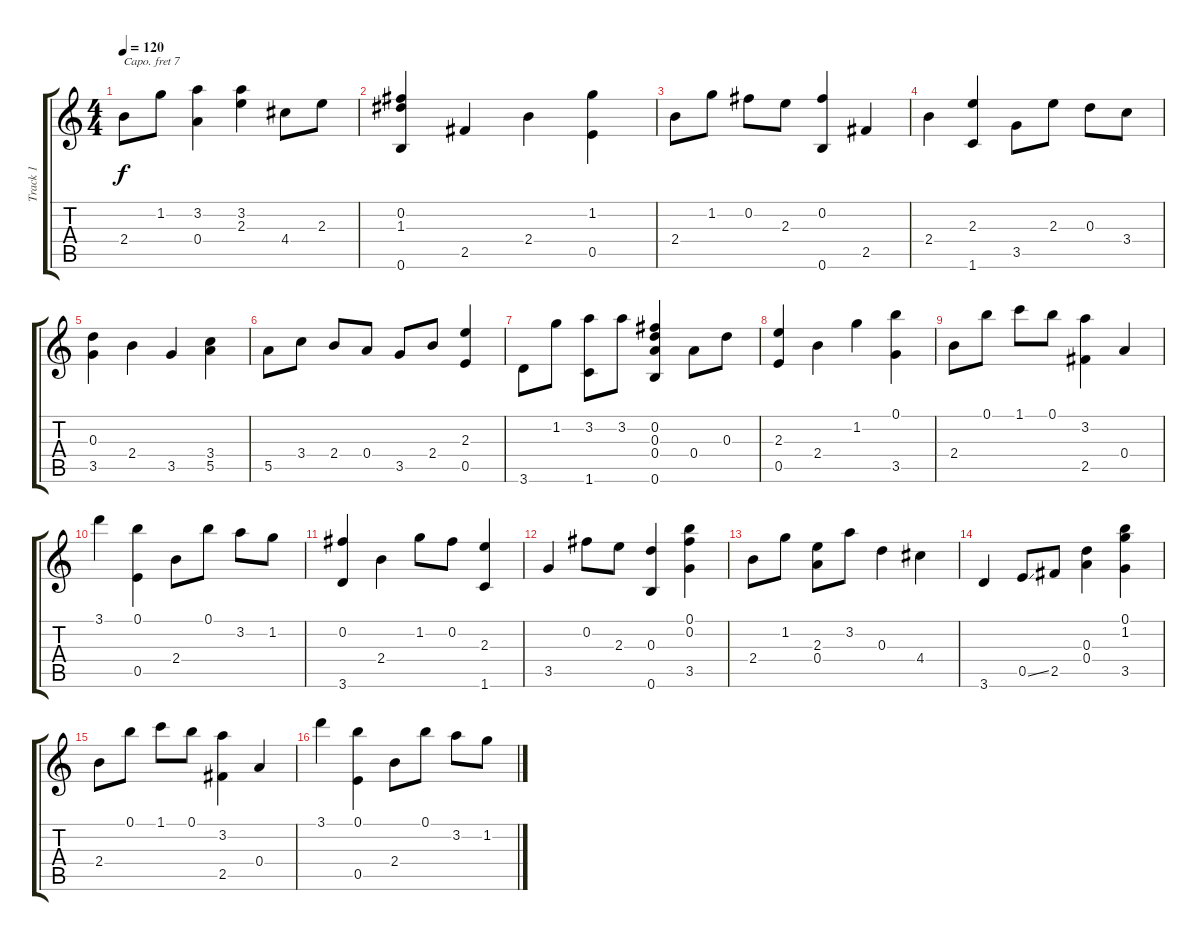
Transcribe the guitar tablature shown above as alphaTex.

\track ("Track 1" "Track 1") {instrument acousticguitarsteel}
\staff {score tabs}
\capo 7
\tuning (E4 B3 G3 D3 A2 E2) {hide}
\ts (4 4)
\tempo 120
\clef g2
\ks c
2.4.8{txt "" dy f} 1.2.8{txt ""} (3.2 0.4).4{txt ""} (3.2 2.3).4{txt ""} 4.4.8{txt ""} 2.3.8{txt ""} |
(0.2 1.3 0.6).4{txt ""} 2.5.4{txt ""} 2.4.4{txt ""} (1.2 0.5).4{txt ""} |
2.4.8{txt ""} 1.2.8{txt ""} 0.2.8{txt ""} 2.3.8{txt ""} (0.2 0.6).4{txt ""} 2.5.4{txt ""} |
2.4.4{txt ""} (2.3 1.6).4{txt ""} 3.5.8{txt ""} 2.3.8{txt ""} 0.3.8{txt ""} 3.4.8{txt ""} |
(0.3 3.5).4{txt ""} 2.4.4{txt ""} 3.5.4{txt ""} (3.4 5.5).4{txt ""} |
5.5.8{txt ""} 3.4.8{txt ""} 2.4.8{txt ""} 0.4.8{txt ""} 3.5.8{txt ""} 2.4.8{txt ""} (2.3 0.5).4{txt ""} |
3.6.8{txt ""} 1.2.8{txt ""} (3.2 1.6).8{txt ""} 3.2.8{txt ""} (0.2 0.3 0.4 0.6).4{txt ""} 0.4.8{txt ""} 0.3.8{txt ""} |
(2.3 0.5).4{txt ""} 2.4.4{txt ""} 1.2.4{txt ""} (0.1 3.5).4{txt ""} |
2.4.8{txt ""} 0.1.8{txt ""} 1.1.8{txt ""} 0.1.8{txt ""} (3.2 2.5).4{txt ""} 0.4.4{txt ""} |
3.1.4{txt ""} (0.1 0.5).4{txt ""} 2.4.8{txt ""} 0.1.8{txt ""} 3.2.8{txt ""} 1.2.8{txt ""} |
(0.2 3.6).4{txt ""} 2.4.4{txt ""} 1.2.8{txt ""} 0.2.8{txt ""} (2.3 1.6).4{txt ""} |
3.5.4{txt ""} 0.2.8{txt ""} 2.3.8{txt ""} (0.3 0.6).4{txt ""} (0.1 0.2 3.5).4{txt ""} |
2.4.8{txt ""} 1.2.8{txt ""} (2.3 0.4).8{txt ""} 3.2.8{txt ""} 0.3.4{txt ""} 4.4.4{txt ""} |
3.6.4{txt ""} 0.5{ss}.8{txt ""} 2.5.8{txt ""} (0.3 0.4).4{txt ""} (0.1 1.2 3.5).4{txt ""} |
2.4.8{txt ""} 0.1.8{txt ""} 1.1.8{txt ""} 0.1.8{txt ""} (3.2 2.5).4{txt ""} 0.4.4{txt ""} |
3.1.4{txt ""} (0.1 0.5).4{txt ""} 2.4.8{txt ""} 0.1.8{txt ""} 3.2.8{txt ""} 1.2.8{txt ""}
